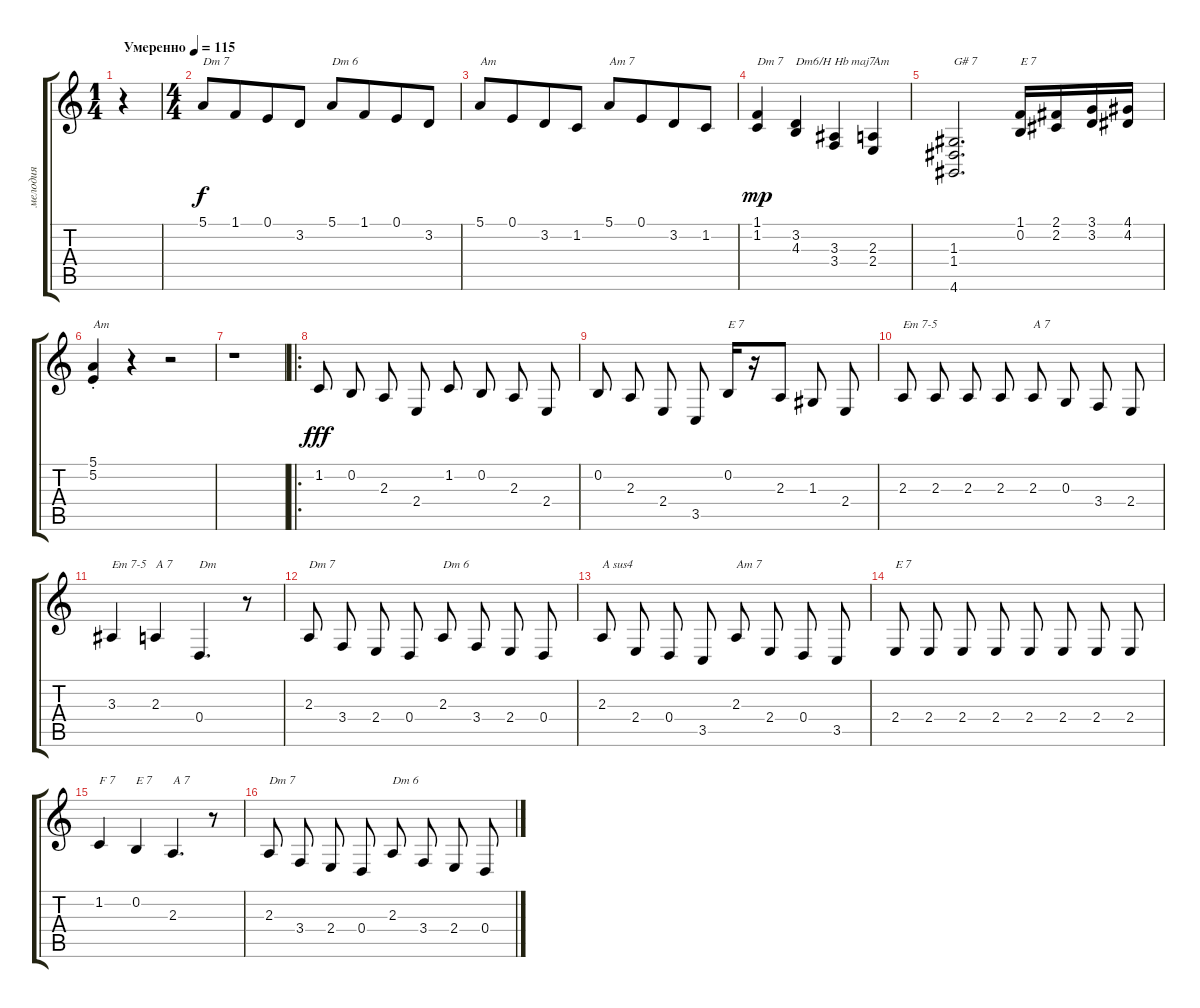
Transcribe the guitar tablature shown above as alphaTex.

\track ("мелодия" "мелодия") {instrument accordion}
\staff {score tabs}
\tuning (E4 B3 G3 D3 A2 E2) {hide}
\ts (1 4)
\tempo (115 "Умеренно")
\clef g2
\ks aminor
r.4{dy f instrument accordion} |
\ts (4 4)
5.1.8{txt "Dm 7"} 1.1.8{beam merge} 0.1.8 3.2.8 5.1.8{txt "Dm 6"} 1.1.8{beam merge} 0.1.8 3.2.8 |
5.1.8{txt "Am"} 0.1.8{beam merge} 3.2.8 1.2.8 5.1.8{txt "Am 7"} 0.1.8{beam merge} 3.2.8 1.2.8 |
(1.1 1.2).4{txt "Dm 7" dy mp} (3.2 4.3).4{txt "Dm6/H"} (3.3 3.4).4{txt "Hb maj7"} (2.3 2.4).4{txt "Am"} |
(1.3 1.4 4.6).2{d txt "G# 7"} (1.1 0.2).16{txt "E 7"} (2.1 2.2).16 (3.1 3.2).16 (4.1 4.2).16 |
(5.1{st} 5.2{st}).4{txt "Am"} r.4 r.2 |
r.1 |
\ro
1.2.8{dy fff beam split} 0.2.8 2.3.8{beam split} 2.4.8 1.2.8{beam split} 0.2.8 2.3.8{beam split} 2.4.8 |
0.2.8{beam split} 2.3.8 2.4.8{beam split} 3.5.8 0.2.16{txt "E 7"} r.16 2.3.8 1.3.8{beam split} 2.4.8 |
2.3.8{txt "Em 7-5" beam split} 2.3.8 2.3.8{beam split} 2.3.8 2.3.8{txt "A 7" beam split} 0.3.8 3.4.8{beam split} 2.4.8 |
3.3.4{txt "Em 7-5"} 2.3.4{txt "A 7"} 0.4.4{d txt "Dm"} r.8 |
2.3.8{txt "Dm 7" beam split} 3.4.8 2.4.8{beam split} 0.4.8 2.3.8{txt "Dm 6" beam split} 3.4.8 2.4.8{beam split} 0.4.8 |
2.3.8{txt "A sus4" beam split} 2.4.8 0.4.8{beam split} 3.5.8 2.3.8{txt "Am 7" beam split} 2.4.8 0.4.8{beam split} 3.5.8 |
2.4.8{txt "E 7" beam split} 2.4.8 2.4.8{beam split} 2.4.8 2.4.8{beam split} 2.4.8 2.4.8{beam split} 2.4.8 |
1.2.4{txt "F 7"} 0.2.4{txt "E 7"} 2.3.4{d txt "A 7"} r.8 |
2.3.8{txt "Dm 7" beam split} 3.4.8 2.4.8{beam split} 0.4.8 2.3.8{txt "Dm 6" beam split} 3.4.8 2.4.8{beam split} 0.4.8
